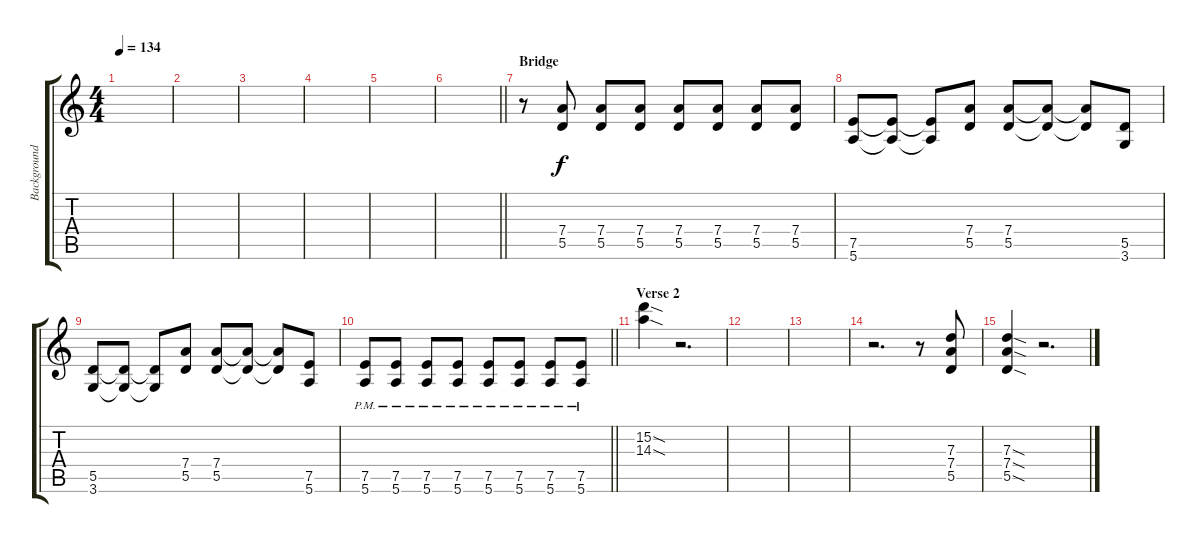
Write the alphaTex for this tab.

\track ("Background" "Background") {instrument distortionguitar}
\staff {score tabs}
\tuning (E4 B3 G3 D3 A2 E2) {hide}
\ts (4 4)
\tempo 134
\clef g2
\ks c
|
|
|
|
|
\barLineRight lightlight
|
\section ("" "Bridge")
r.8 (7.4 5.5).8 (7.4 5.5).8 (7.4 5.5).8 (7.4 5.5).8 (7.4 5.5).8 (7.4 5.5).8 (7.4 5.5).8 |
(7.5 5.6).8 (7.5{t} 5.6{t}).8 (7.5{t} 5.6{t}).8 (7.4 5.5).8 (7.4 5.5).8 (7.4{t} 5.5{t}).8 (7.4{t} 5.5{t}).8 (5.5 3.6).8 |
(5.5 3.6).8 (5.5{t} 3.6{t}).8 (5.5{t} 3.6{t}).8 (7.4 5.5).8 (7.4 5.5).8 (7.4{t} 5.5{t}).8 (7.4{t} 5.5{t}).8 (7.5 5.6).8 |
\barLineRight lightlight
(7.5{pm} 5.6{pm}).8 (7.5{pm} 5.6{pm}).8 (7.5{pm} 5.6{pm}).8 (7.5{pm} 5.6{pm}).8 (7.5{pm} 5.6{pm}).8 (7.5{pm} 5.6{pm}).8 (7.5{pm} 5.6{pm}).8 (7.5{pm} 5.6{pm}).8 |
\section ("" "Verse 2")
(15.2{sod} 14.3{sod}).4 r.2{d} |
|
|
r.2{d} r.8 (7.3 7.4 5.5).8 |
(7.3{sod} 7.4{sod} 5.5{sod}).4 r.2{d}
